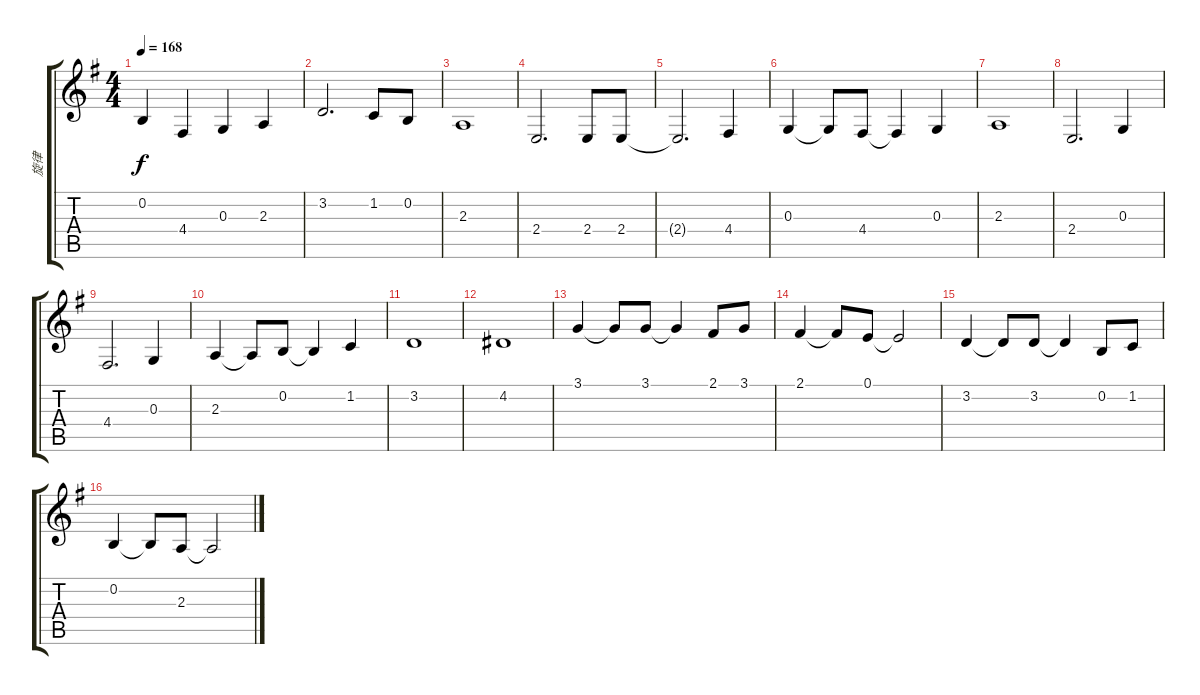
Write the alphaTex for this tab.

\track ("旋律" "旋律") {instrument lead1square}
\staff {score tabs}
\tuning (E4 B3 G3 D3 A2 E2) {hide}
\ts (4 4)
\tempo 168
\clef g2
\ks g
0.2.4{dy f} 4.4.4 0.3.4 2.3.4 |
3.2.2{d} 1.2.8 0.2.8 |
2.3.1 |
2.4.2{d} 2.4.8 2.4.8 |
2.4{t}.2{d} 4.4.4 |
0.3.4 0.3{t}.8 4.4.8 4.4{t}.4 0.3.4 |
2.3.1 |
2.4.2{d} 0.3.4 |
4.4.2{d} 0.3.4 |
2.3.4 2.3{t}.8 0.2.8 0.2{t}.4 1.2.4 |
3.2.1 |
4.2.1 |
3.1.4 3.1{t}.8 3.1.8 3.1{t}.4 2.1.8 3.1.8 |
2.1.4 2.1{t}.8 0.1.8 0.1{t}.2{txt ""} |
3.2.4 3.2{t}.8 3.2.8 3.2{t}.4 0.2.8 1.2.8 |
0.2.4 0.2{t}.8 2.3.8 2.3{t}.2
